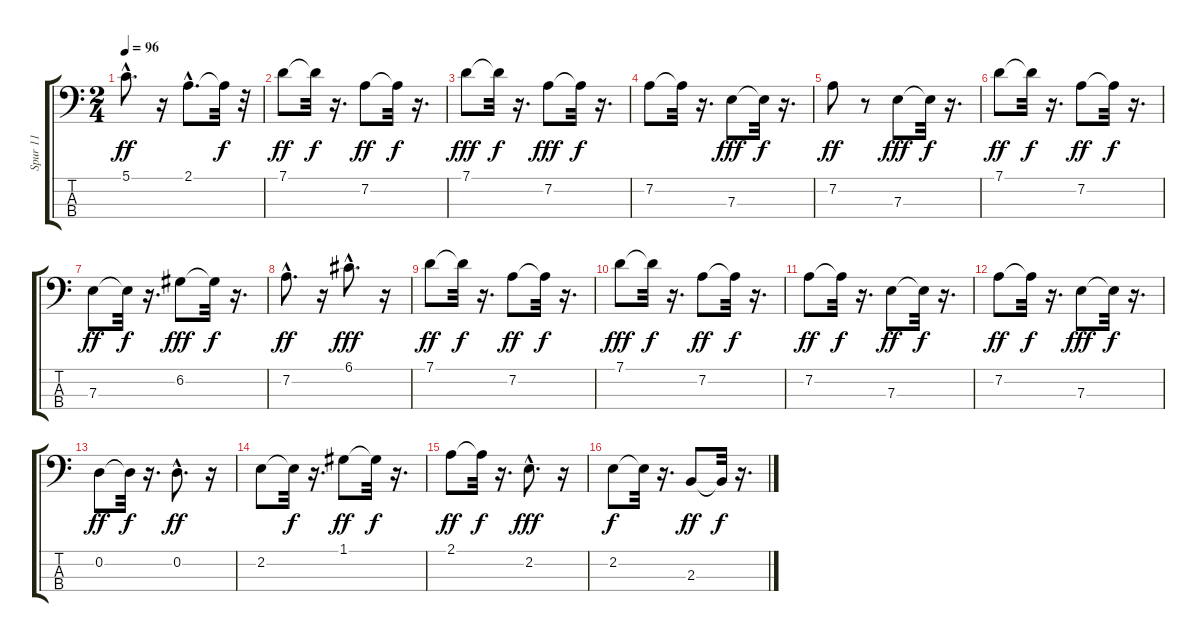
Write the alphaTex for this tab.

\track ("Spur 11" "Spur 11") {instrument acousticbass}
\staff {score tabs}
\tuning (G2 D2 A1 E1) {hide}
\ts (2 4)
\tempo 96
\clef f4
\ks c
5.1{hac}.8{d dy ff} r.16 2.1{hac}.8{d} 2.1{t}.32{dy f} r.32 |
7.1.8{dy ff instrument acousticbass} 7.1{t}.32{dy f} r.16{d} 7.2.8{dy ff} 7.2{t}.32{dy f} r.16{d} |
7.1.8{dy fff} 7.1{t}.32{dy f} r.16{d} 7.2.8{dy fff} 7.2{t}.32{dy f} r.16{d} |
7.2.8{instrument acousticbass} 7.2{t}.32 r.16{d} 7.3.8{dy fff} 7.3{t}.32{dy f} r.16{d} |
7.2.8{dy ff} r.8 7.3.8{dy fff} 7.3{t}.32{dy f} r.16{d} |
7.1.8{dy ff} 7.1{t}.32{dy f} r.16{d} 7.2.8{dy ff} 7.2{t}.32{dy f} r.16{d} |
7.3.8{dy ff} 7.3{t}.32{dy f} r.16{d} 6.2.8{dy fff} 6.2{t}.32{dy f} r.16{d} |
7.2{hac}.8{d dy ff instrument acousticbass} r.16 6.1{hac}.8{d dy fff} r.16 |
7.1.8{dy ff} 7.1{t}.32{dy f} r.16{d} 7.2.8{dy ff} 7.2{t}.32{dy f} r.16{d} |
7.1.8{dy fff} 7.1{t}.32{dy f} r.16{d} 7.2.8{dy ff} 7.2{t}.32{dy f} r.16{d} |
7.2.8{dy ff} 7.2{t}.32{dy f} r.16{d} 7.3.8{dy ff} 7.3{t}.32{dy f} r.16{d} |
7.2.8{dy ff} 7.2{t}.32{dy f} r.16{d} 7.3.8{dy fff} 7.3{t}.32{dy f} r.16{d} |
0.2.8{dy ff} 0.2{t}.32{dy f} r.16{d} 0.2{hac}.8{d dy ff} r.16 |
2.2.8 2.2{t}.32{dy f} r.16{d} 1.1.8{dy ff} 1.1{t}.32{dy f} r.16{d} |
2.1.8{dy ff} 2.1{t}.32{dy f} r.16{d} 2.2{hac}.8{d dy fff} r.16 |
2.2.8{dy f instrument acousticbass} 2.2{t}.32 r.16{d} 2.3.8{dy ff} 2.3{t}.32{dy f} r.16{d}
